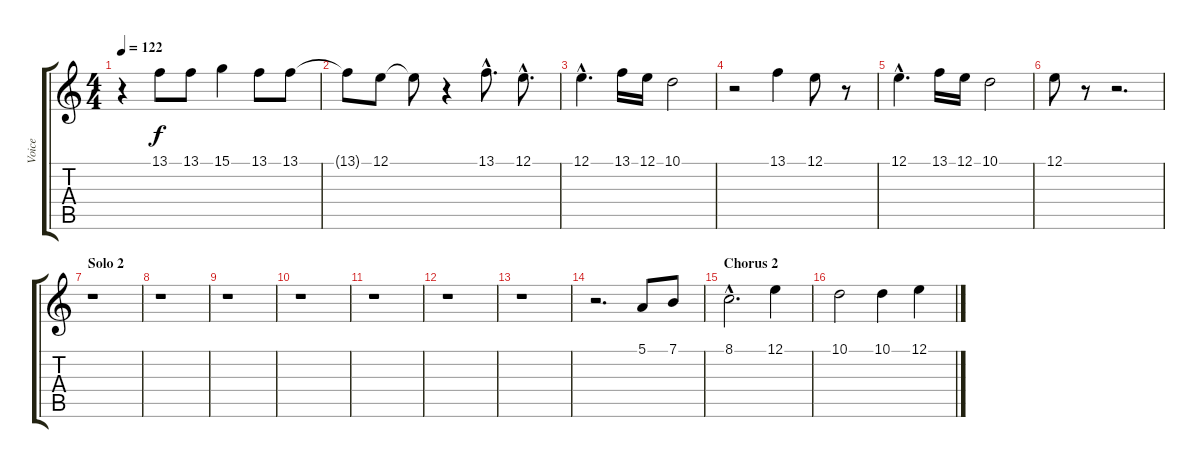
\track ("Voice" "Voice") {instrument frenchhorn}
\staff {score tabs}
\tuning (E4 B3 G3 D3 A2 E2) {hide}
\ts (4 4)
\tempo 122
\clef g2
\ks c
r.4{dy f} 13.1.8 13.1.8 15.1.4 13.1.8 13.1.8 |
13.1{t}.8 12.1.8 12.1{t}.8 r.4 13.1{hac}.8{d} 12.1{hac}.8{d} |
12.1{hac}.4{d} 13.1.16 12.1.16 10.1.2 |
r.2 13.1.4 12.1.8 r.8 |
12.1{hac}.4{d} 13.1.16 12.1.16 10.1.2 |
12.1.8 r.8 r.2{d} |
\section ("" "Solo 2")
r.1 |
r.1 |
r.1 |
r.1 |
r.1 |
r.1 |
r.1 |
r.2{d} 5.1.8 7.1.8 |
\section ("" "Chorus 2")
8.1{hac}.2{d} 12.1.4 |
10.1.2 10.1.4 12.1.4
